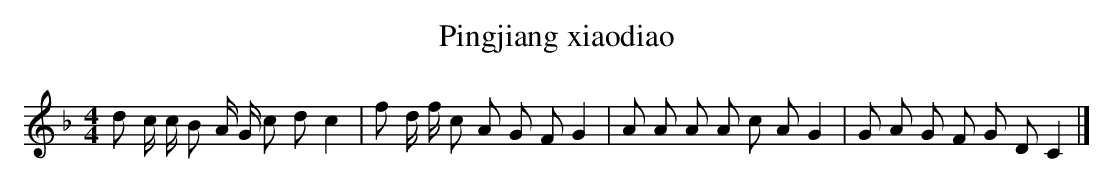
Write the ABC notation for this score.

X:1
T: Pingjiang xiaodiao
L: 1/8
M: 4/4
K: F
d c/ c/ B A/ G/ c dc2 [I:setbarnb 1]|
f d/ f/ c A G FG2 |
A A A A c AG2 |
G A G F G DC2 |]
